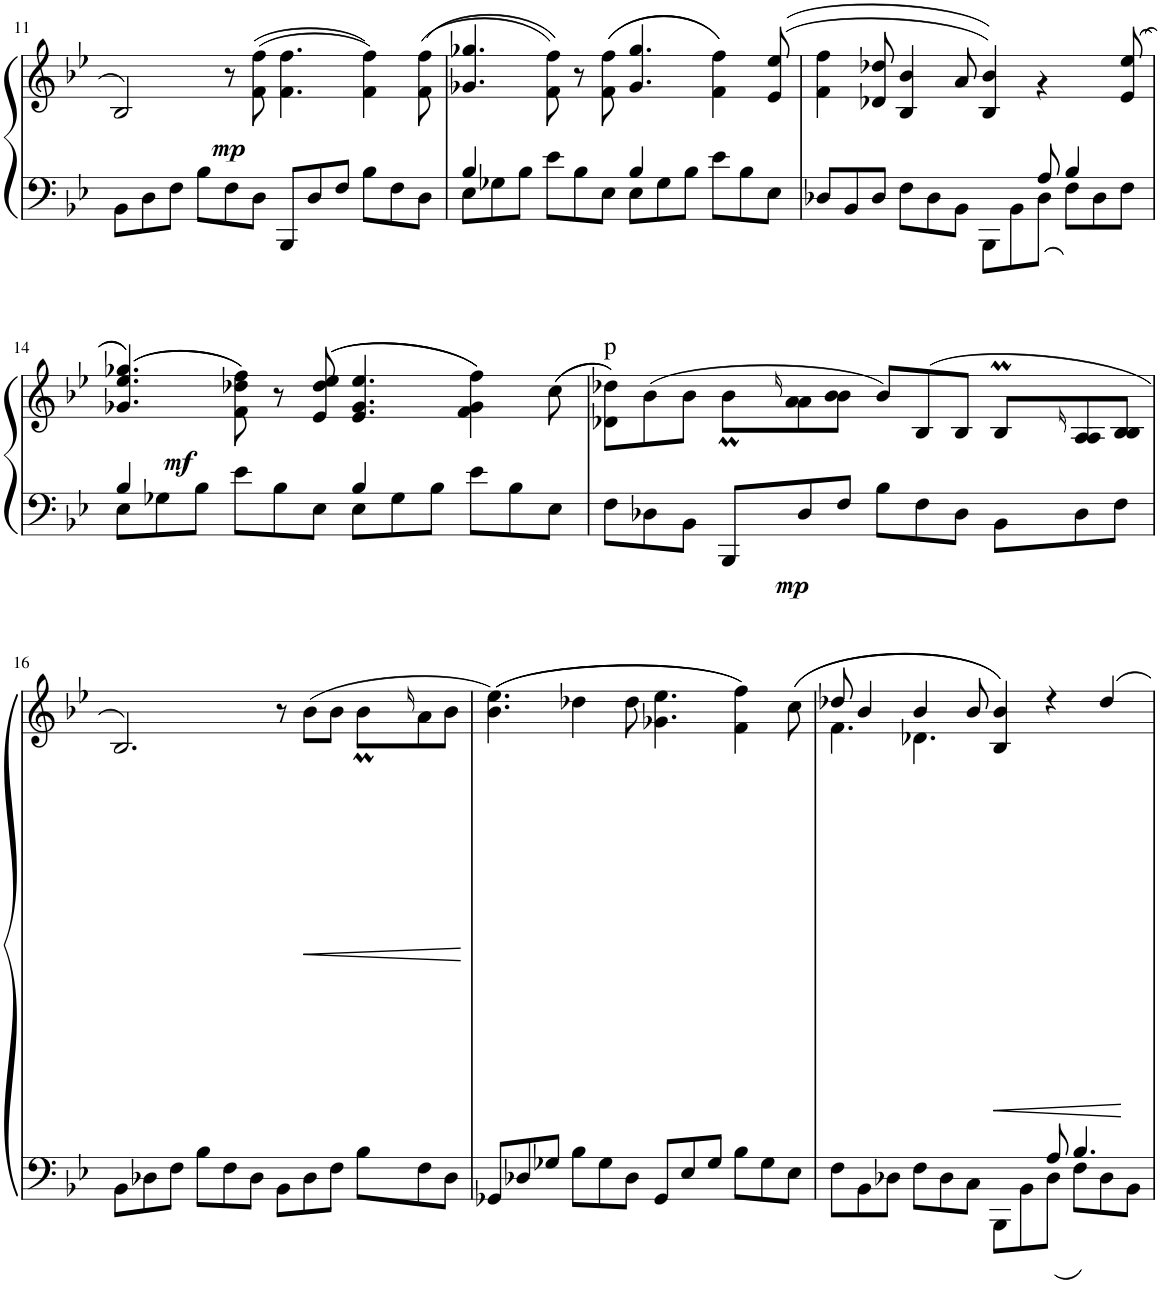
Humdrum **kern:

**kern	**kern	**dynam
*part1	*part1	*part1
*staff2	*staff1	*staff1/2
*I"Piano	*	*
*I'Pno	*	*
!!LO:PB:g=z
*clefF4	*clefG2	*
*k[b-e-]	*k[b-e-]	*
*M12/8	*M12/8	*
=11	=11	=11
!	!	!LO:DY:b
8BB-\L	2B-/	mp
8D\	.	.
8F\J	.	.
8B-\L	.	.
8F\	8r	.
8D\J	((8f\ 8ff\	.
8BBB-/L	4.f\ 4.ff\	.
8D/	.	.
8F/J	.	.
8B-\L	4f\ 4ff\))	.
8F\	.	.
8D\J	((8f\ 8ff\	.
=12	=12	=12
*^	*^	*
4B-/	8E-\L	4.g-X/ 4.gg-X/	4ryy	.
.	8G-X\	.	.	.
2ryy	8B-\J	.	2ryy	.
.	8e-\L	8f\ 8ff\))	.	.
.	8B-\	8r	.	.
.	8E-\J	((8f\ 8ff\	.	.
4B-/	8E-\L	4.g-/ 4.gg-/	4ryy	.
.	8G-\	.	.	.
2ryy	8B-\J	.	2ryy	.
.	8e-\L	4f\ 4ff\))	.	.
.	8B-\	.	.	.
.	8E-\J	((8e-/ 8ee-/	.	.
=13	=13	=13	=13	=13
1ryy	8D-X/L	4f\ 4ff\	2ryy	.
.	8BB-/	.	.	.
.	8D-/J	8d-X/ 8dd-X/	.	.
.	8F\L	4B-/ 4b-/	.	.
.	8D-\	.	4ryy	.
.	8BB-\J	8a/	.	.
.	8BBB-\L	4ryy))	4B-/ 4b-/	.
.	8BB-\	.	.	.
8A/	8D-\J	4.ryy	4r	.
4B-/	8F\L	.	.	.
.	8D-\	.	4ryy	.
8ryy	8F\J	((8e-/ 8ee-/	.	.
!!LO:LB:g=z	!!
=14	=14	=14	=14	=14
!	!	!	!	!LO:DY:b
4B-/	8E-\L	((4.g-X/ 4.ee-/ 4.gg-X/))	4ryy	mf
.	8G-X\	.	.	.
2ryy	8B-\J	.	2ryy	.
.	8e-\L	8f\ 8dd-X\ 8ff\))	.	.
.	8B-\	8r	.	.
.	8E-\J	((8e-/ 8dd-/ 8ee-/	.	.
4B-/	8E-\L	4.e-/ 4.g-/ 4.ee-/	4ryy	.
.	8G-\	.	.	.
2ryy	8B-\J	.	2ryy	.
.	8e-\L	4f\ 4g-\ 4ff\))	.	.
.	8B-\	.	.	.
.	8E-\J	((8cc\	.	.
=15	=15	=15	=15	=15
!	!	!LO:TX:a:t=p	!	!
*v	*v	*	*	*
8F\L	8d-X\ 8dd-X\L))	4.ryy	.
8D-X\	(8b-\	.	.
8BB-\J	8b-\J	.	.
*	*Xbrackettup	*	*
!	!	!	!LO:DY:b=2
8BBB-/L	48b-MLLL	8b-\L	mp
.	48cc!	.	.
.	[48b-!JJJ	.	.
.	16b-!]	.	.
8D-/	8aL	8a\	.
8F/J	8b-J	8b-\J	.
8B-\L	8b-/L)	4.ryy	.
8F\	(8B-/	.	.
8D-\J	8B-/J	.	.
8BB-\L	48B-LLL	8B-M/L	.
.	48c!	.	.
.	[48B-!JJJ	.	.
.	16B-!]	.	.
8D-\	8AL	8A/	.
8F\J	8B-J	8B-/J	.
!!LO:LB:g=z	!!
=16	=16	=16	=16
8BB-\L	2.B-/)	1ryy	.
8D-X\	.	.	.
8F\J	.	.	.
8B-\L	.	.	.
8F\	.	.	.
8D-\J	.	.	.
8BB-\L	8r	.	.
!	!	!	!LO:HP:b
8D-\	(8b-\L	.	<
8F\J	8b-\J	8ryy	.
8B-\L	48b-LLL	8b-M\L	.
.	48cc!	.	.
.	[48b-!JJJ	.	.
.	16b-!]	.	.
8F\	8aL	8a\	.
8D-\J	8b-J	8b-\J	.
*	*v	*v	*
.	.	[
=17	=17	=17
8GG-X/L	((4.b-\ 4.ee-\)	.
8D-X/	.	.
8G-X/J	.	.
8B-\L	4dd-X\	.
8G-\	.	.
8D-\J	8dd-\	.
8GG-/L	4.g-X\ 4.ee-\	.
8E-/	.	.
8G-/J	.	.
8B-\L	4f\ 4ff\))	.
8G-\	.	.
8E-\J	((8cc\	.
=18	=18	=18
*^	*^	*
1ryy	8F\L	8dd-X/	4.f\	.
.	8BB-\	4b-/	.	.
.	8D-X\J	.	.	.
.	8F\L	4b-/	4.d-X\	.
.	8D-\	.	.	.
.	8C\J	8b-/	.	.
!	!	!	!	!LO:HP:b
.	8BBB-\L	4B-/ 4b-/))	4ryy	<
.	8BB-\	.	.	.
8A/	8D-\J	4r	2ryy	.
4.B-/	8F\L	.	.	.
.	8D-\	4dd-/	.	.
.	8BB-\J	.	.	.
*v	*v	*	*	*
*	*v	*v	*
.	.	[
=	=	=
*-	*-	*-
